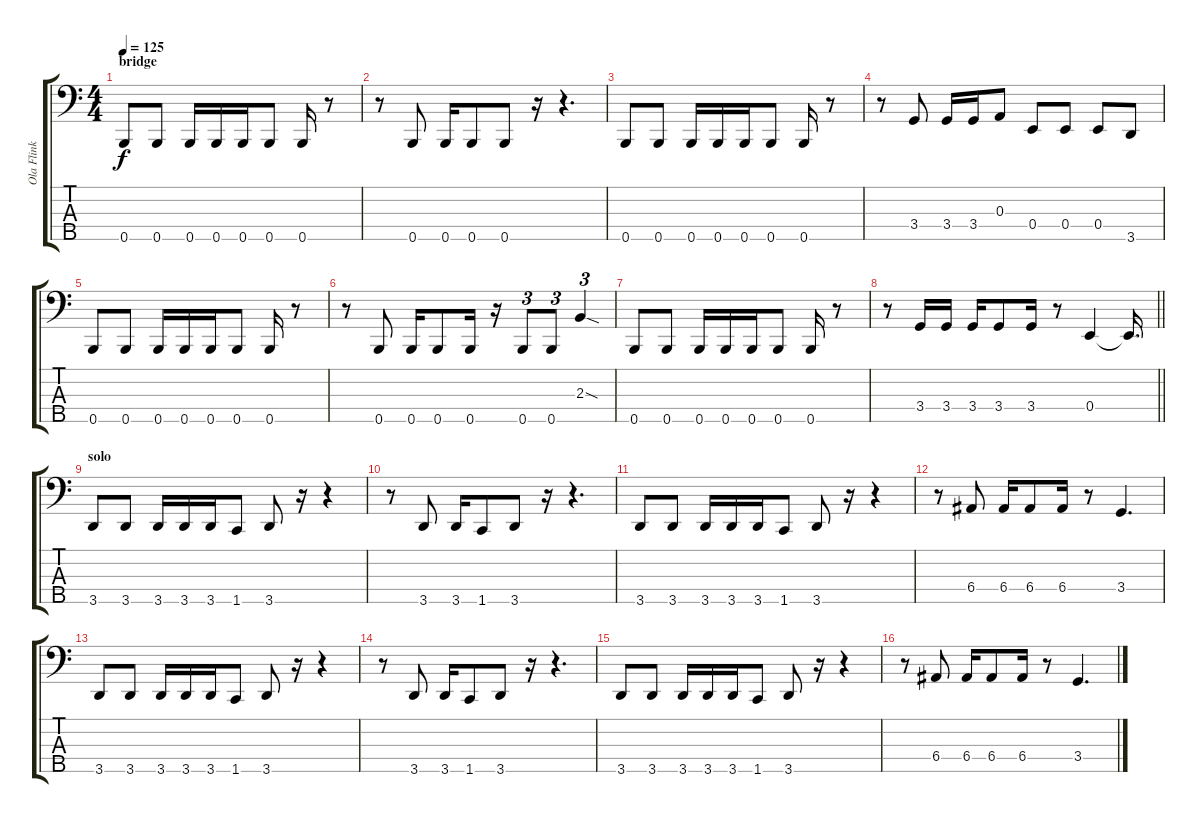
\track ("Ola Flink" "Ola Flink") {instrument electricbasspick}
\staff {score tabs}
\tuning (G2 D2 A1 E1 B0) {hide}
\ts (4 4)
\section ("" "bridge")
\tempo 125
\clef f4
\ks c
0.5.8{dy f} 0.5.8 0.5.16 0.5.16 0.5.16 0.5.8 0.5.16 r.8 |
r.8 0.5.8 0.5.16 0.5.8 0.5.8 r.16 r.4{d} |
0.5.8 0.5.8 0.5.16 0.5.16 0.5.16 0.5.8 0.5.16 r.8 |
r.8 3.4.8 3.4.16 3.4.16 0.3.8 0.4.8 0.4.8 0.4.8 3.5.8 |
0.5.8 0.5.8 0.5.16 0.5.16 0.5.16 0.5.8 0.5.16 r.8 |
r.8 0.5.8 0.5.16 0.5.8 0.5.16 r.16 0.5.8{tu (3 2)} 0.5.8{tu (3 2)} 2.3{sod}.4{tu (3 2)} |
0.5.8 0.5.8 0.5.16 0.5.16 0.5.16 0.5.8 0.5.16 r.8 |
\barLineRight lightlight
r.8 3.4.16 3.4.16 3.4.16 3.4.8 3.4.16 r.8 0.4.4 0.4{t}.16{d} |
\section ("" "solo")
3.5.8 3.5.8 3.5.16 3.5.16 3.5.16 1.5.8 3.5.8 r.16 r.4 |
r.8 3.5.8 3.5.16 1.5.8 3.5.8 r.16 r.4{d} |
3.5.8 3.5.8 3.5.16 3.5.16 3.5.16 1.5.8 3.5.8 r.16 r.4 |
r.8 6.4.8 6.4.16 6.4.8 6.4.16 r.8 3.4.4{d} |
3.5.8 3.5.8 3.5.16 3.5.16 3.5.16 1.5.8 3.5.8 r.16 r.4 |
r.8 3.5.8 3.5.16 1.5.8 3.5.8 r.16 r.4{d} |
3.5.8 3.5.8 3.5.16 3.5.16 3.5.16 1.5.8 3.5.8 r.16 r.4 |
r.8 6.4.8 6.4.16 6.4.8 6.4.16 r.8 3.4.4{d}
